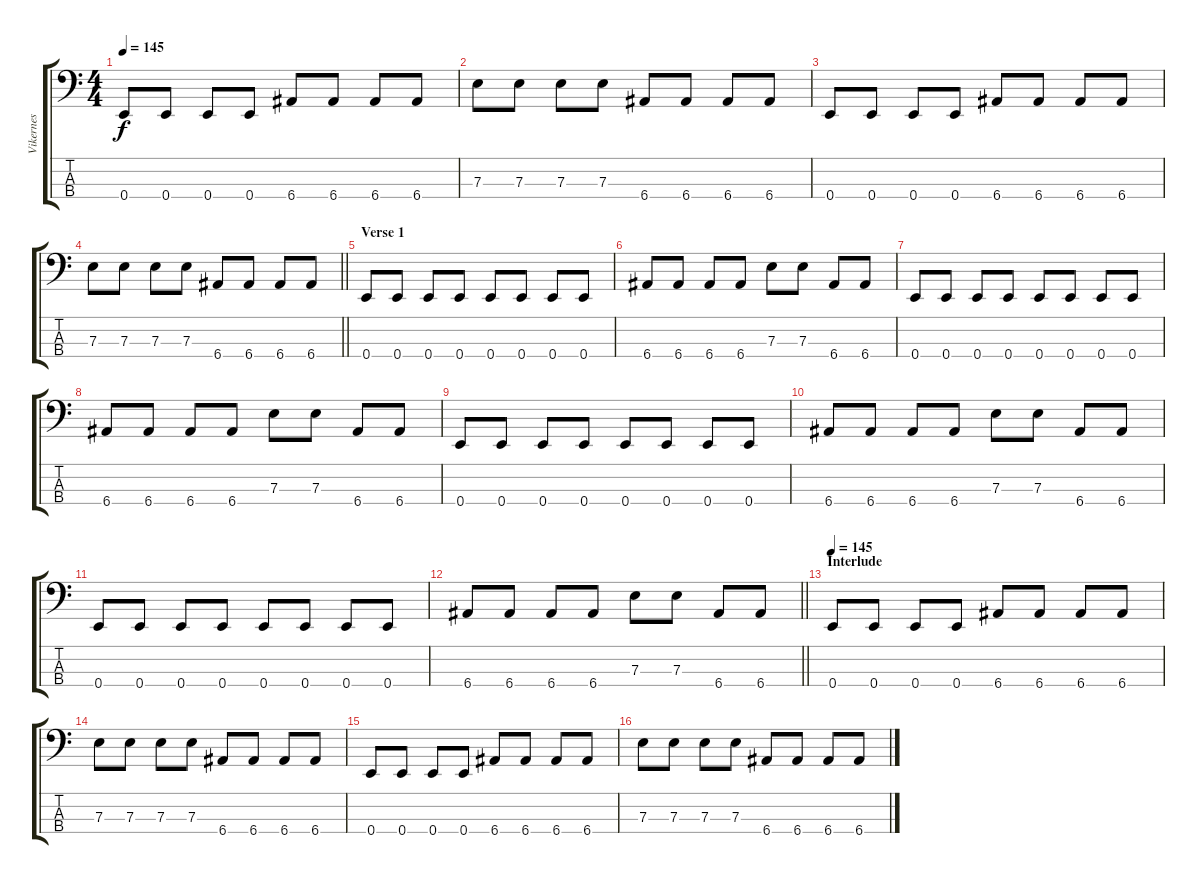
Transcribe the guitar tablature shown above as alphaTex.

\track ("Vikernes" "Vikernes") {instrument electricbassfinger}
\staff {score tabs}
\tuning (G2 D2 A1 E1) {hide}
\ts (4 4)
\tempo 145
\clef f4
\ks c
0.4.8{dy f} 0.4.8 0.4.8 0.4.8 6.4.8 6.4.8 6.4.8 6.4.8 |
7.3.8 7.3.8 7.3.8 7.3.8 6.4.8 6.4.8 6.4.8 6.4.8 |
0.4.8 0.4.8 0.4.8 0.4.8 6.4.8 6.4.8 6.4.8 6.4.8 |
\barLineRight lightlight
7.3.8 7.3.8 7.3.8 7.3.8 6.4.8 6.4.8 6.4.8 6.4.8 |
\section ("" "Verse 1")
0.4.8 0.4.8 0.4.8 0.4.8 0.4.8 0.4.8 0.4.8 0.4.8 |
6.4.8 6.4.8 6.4.8 6.4.8 7.3.8 7.3.8 6.4.8 6.4.8 |
0.4.8 0.4.8 0.4.8 0.4.8 0.4.8 0.4.8 0.4.8 0.4.8 |
6.4.8 6.4.8 6.4.8 6.4.8 7.3.8 7.3.8 6.4.8 6.4.8 |
0.4.8 0.4.8 0.4.8 0.4.8 0.4.8 0.4.8 0.4.8 0.4.8 |
6.4.8 6.4.8 6.4.8 6.4.8 7.3.8 7.3.8 6.4.8 6.4.8 |
0.4.8 0.4.8 0.4.8 0.4.8 0.4.8 0.4.8 0.4.8 0.4.8 |
\barLineRight lightlight
6.4.8 6.4.8 6.4.8 6.4.8 7.3.8 7.3.8 6.4.8 6.4.8 |
\section ("" "Interlude")
\tempo 145
0.4.8 0.4.8 0.4.8 0.4.8 6.4.8 6.4.8 6.4.8 6.4.8 |
7.3.8 7.3.8 7.3.8 7.3.8 6.4.8 6.4.8 6.4.8 6.4.8 |
0.4.8 0.4.8 0.4.8 0.4.8 6.4.8 6.4.8 6.4.8 6.4.8 |
7.3.8 7.3.8 7.3.8 7.3.8 6.4.8 6.4.8 6.4.8 6.4.8
